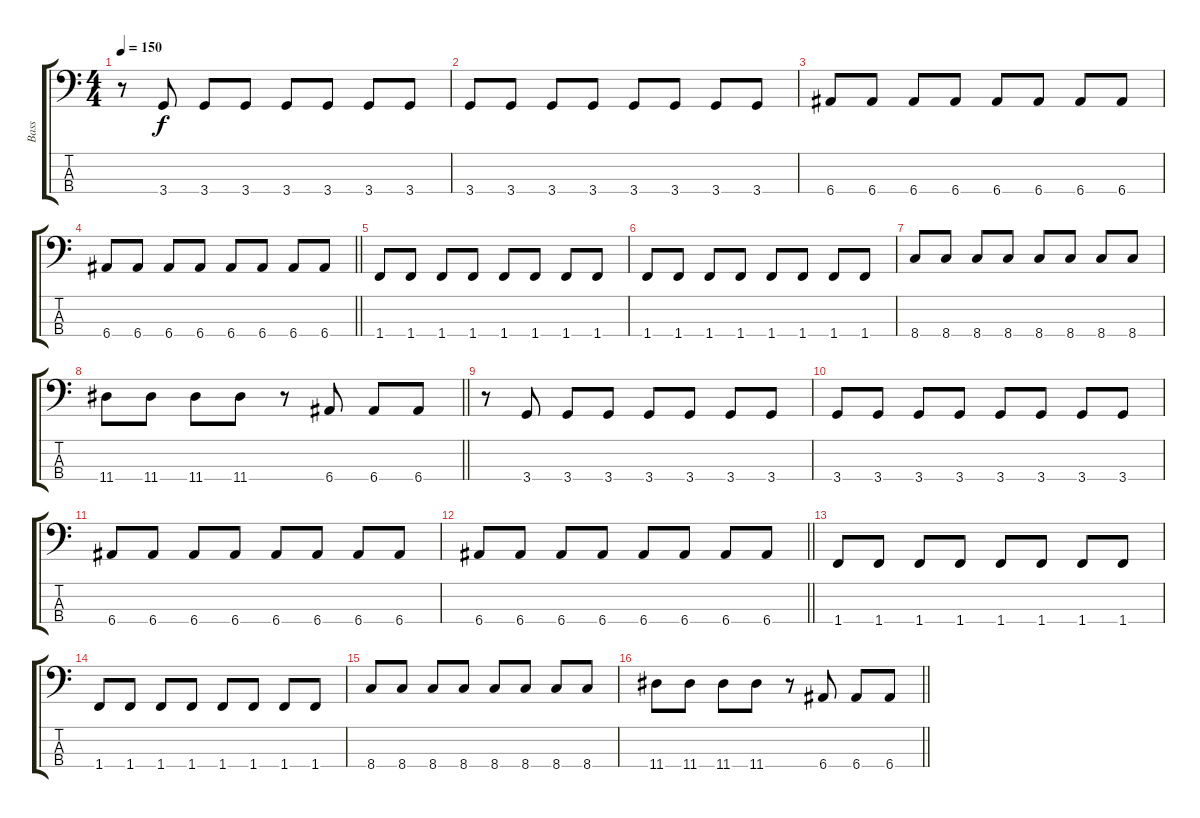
\track ("Bass" "Bass") {instrument slapbass2}
\staff {score tabs}
\tuning (G2 D2 A1 E1) {hide}
\ts (4 4)
\tempo 150
\clef f4
\ks c
r.8{dy f} 3.4.8 3.4.8 3.4.8 3.4.8 3.4.8 3.4.8 3.4.8 |
3.4.8 3.4.8 3.4.8 3.4.8 3.4.8 3.4.8 3.4.8 3.4.8 |
6.4.8 6.4.8 6.4.8 6.4.8 6.4.8 6.4.8 6.4.8 6.4.8 |
\barLineRight lightlight
6.4.8 6.4.8 6.4.8 6.4.8 6.4.8 6.4.8 6.4.8 6.4.8 |
1.4.8 1.4.8 1.4.8 1.4.8 1.4.8 1.4.8 1.4.8 1.4.8 |
1.4.8 1.4.8 1.4.8 1.4.8 1.4.8 1.4.8 1.4.8 1.4.8 |
8.4.8 8.4.8 8.4.8 8.4.8 8.4.8 8.4.8 8.4.8 8.4.8 |
\barLineRight lightlight
11.4.8 11.4.8 11.4.8 11.4.8 r.8 6.4.8 6.4.8 6.4.8 |
r.8 3.4.8 3.4.8 3.4.8 3.4.8 3.4.8 3.4.8 3.4.8 |
3.4.8 3.4.8 3.4.8 3.4.8 3.4.8 3.4.8 3.4.8 3.4.8 |
6.4.8 6.4.8 6.4.8 6.4.8 6.4.8 6.4.8 6.4.8 6.4.8 |
\barLineRight lightlight
6.4.8 6.4.8 6.4.8 6.4.8 6.4.8 6.4.8 6.4.8 6.4.8 |
1.4.8 1.4.8 1.4.8 1.4.8 1.4.8 1.4.8 1.4.8 1.4.8 |
1.4.8 1.4.8 1.4.8 1.4.8 1.4.8 1.4.8 1.4.8 1.4.8 |
8.4.8 8.4.8 8.4.8 8.4.8 8.4.8 8.4.8 8.4.8 8.4.8 |
\barLineRight lightlight
11.4.8 11.4.8 11.4.8 11.4.8 r.8 6.4.8 6.4.8 6.4.8
